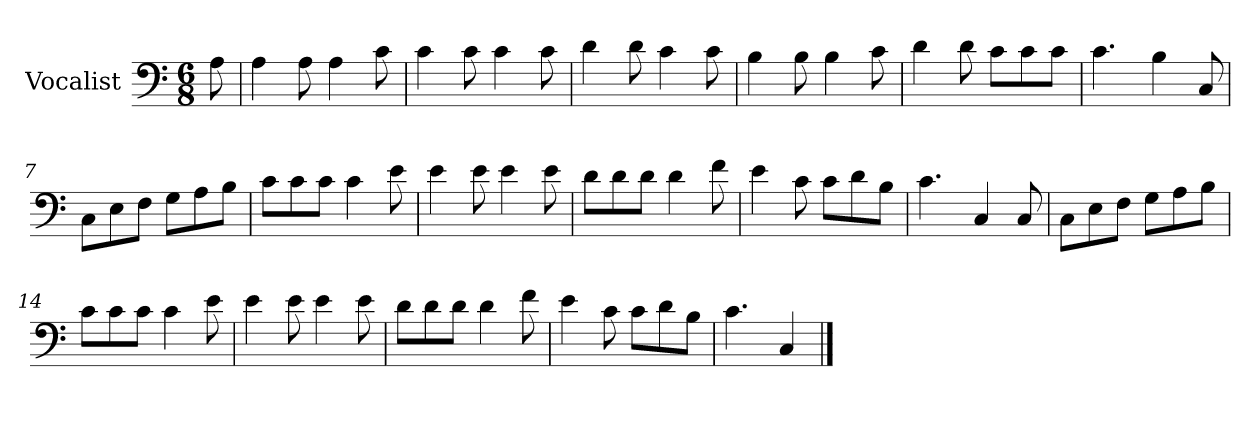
**kern
*part1
*staff1
*I"Vocalist
*k[]
*C:
*M6/8
=
8A
=1
4A
8A
4A
8c
=2
4c
8c
4c
8c
=3
4d
8d
4c
8c
=4
4B
8B
4B
8c
=5
4d
8d
8cL
8c
8cJ
=6
4.c
4B
8C
=7
8CL
8E
8FJ
8GL
8A
8BJ
=8
8cL
8c
8cJ
4c
8e
=9
4e
8e
4e
8e
=10
8dL
8d
8dJ
4d
8f
=11
4e
8c
8cL
8d
8BJ
=12
4.c
4C
8C
=13
8CL
8E
8FJ
8GL
8A
8BJ
=14
8cL
8c
8cJ
4c
8e
=15
4e
8e
4e
8e
=16
8dL
8d
8dJ
4d
8f
=17
4e
8c
8cL
8d
8BJ
=18
4.c
4C
==
*-
